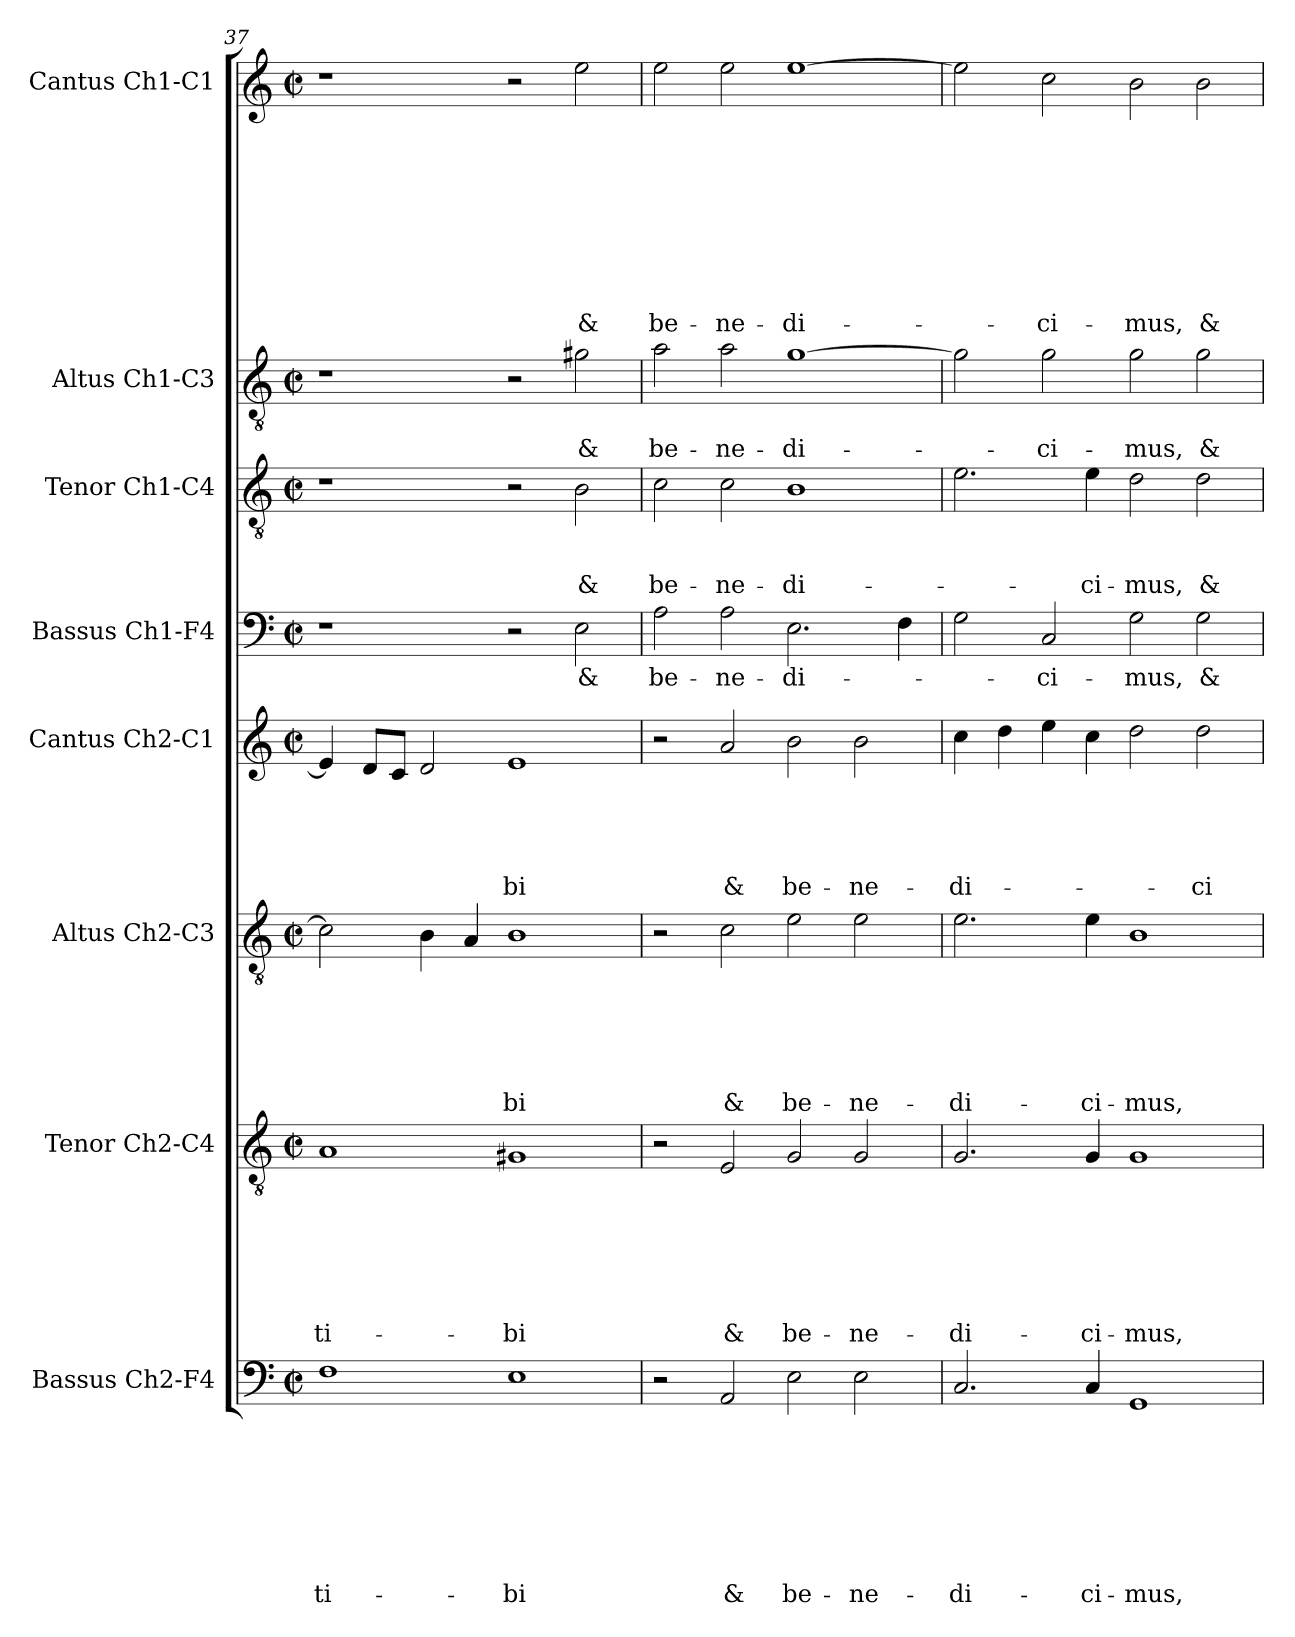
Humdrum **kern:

**kern	**text	**text	**text	**text	**text	**text	**text	**text	**kern	**text	**text	**text	**text	**text	**text	**text	**kern	**text	**text	**text	**text	**text	**text	**kern	**text	**text	**text	**text	**text	**kern	**text	**kern	**text	**text	**text	**kern	**text	**text	**kern	**text	**text	**text	**text	**text	**text	**text	**text	**text
*part8	*part8	*part8	*part8	*part8	*part8	*part8	*part8	*part8	*part7	*part7	*part7	*part7	*part7	*part7	*part7	*part7	*part6	*part6	*part6	*part6	*part6	*part6	*part6	*part5	*part5	*part5	*part5	*part5	*part5	*part4	*part4	*part3	*part3	*part3	*part3	*part2	*part2	*part2	*part1	*part1	*part1	*part1	*part1	*part1	*part1	*part1	*part1	*part1
*staff8	*staff8	*staff8	*staff8	*staff8	*staff8	*staff8	*staff8	*staff8	*staff7	*staff7	*staff7	*staff7	*staff7	*staff7	*staff7	*staff7	*staff6	*staff6	*staff6	*staff6	*staff6	*staff6	*staff6	*staff5	*staff5	*staff5	*staff5	*staff5	*staff5	*staff4	*staff4	*staff3	*staff3	*staff3	*staff3	*staff2	*staff2	*staff2	*staff1	*staff1	*staff1	*staff1	*staff1	*staff1	*staff1	*staff1	*staff1	*staff1
*I"Bassus Ch2-F4	*	*	*	*	*	*	*	*	*I"Tenor Ch2-C4	*	*	*	*	*	*	*	*I"Altus Ch2-C3	*	*	*	*	*	*	*I"Cantus Ch2-C1	*	*	*	*	*	*I"Bassus Ch1-F4	*	*I"Tenor Ch1-C4	*	*	*	*I"Altus Ch1-C3	*	*	*I"Cantus Ch1-C1	*	*	*	*	*	*	*	*	*
*I'B2	*	*	*	*	*	*	*	*	*I'T2	*	*	*	*	*	*	*	*I'A2	*	*	*	*	*	*	*I'C2	*	*	*	*	*	*I'B	*	*I'T	*	*	*	*I'A	*	*	*I'C	*	*	*	*	*	*	*	*	*
*clefF4	*	*	*	*	*	*	*	*	*clefGv2	*	*	*	*	*	*	*	*clefGv2	*	*	*	*	*	*	*clefG2	*	*	*	*	*	*clefF4	*	*clefGv2	*	*	*	*clefGv2	*	*	*clefG2	*	*	*	*	*	*	*	*	*
*k[]	*	*	*	*	*	*	*	*	*k[]	*	*	*	*	*	*	*	*k[]	*	*	*	*	*	*	*k[]	*	*	*	*	*	*k[]	*	*k[]	*	*	*	*k[]	*	*	*k[]	*	*	*	*	*	*	*	*	*
*C:	*	*	*	*	*	*	*	*	*C:	*	*	*	*	*	*	*	*C:	*	*	*	*	*	*	*C:	*	*	*	*	*	*C:	*	*C:	*	*	*	*C:	*	*	*C:	*	*	*	*	*	*	*	*	*
*M2/2	*	*	*	*	*	*	*	*	*M2/2	*	*	*	*	*	*	*	*M2/2	*	*	*	*	*	*	*M2/2	*	*	*	*	*	*M2/2	*	*M2/2	*	*	*	*M2/2	*	*	*M2/2	*	*	*	*	*	*	*	*	*
*met(c|)	*	*	*	*	*	*	*	*	*met(c|)	*	*	*	*	*	*	*	*met(c|)	*	*	*	*	*	*	*met(c|)	*	*	*	*	*	*met(c|)	*	*met(c|)	*	*	*	*met(c|)	*	*	*met(c|)	*	*	*	*	*	*	*	*	*
=37	=37	=37	=37	=37	=37	=37	=37	=37	=37	=37	=37	=37	=37	=37	=37	=37	=37	=37	=37	=37	=37	=37	=37	=37	=37	=37	=37	=37	=37	=37	=37	=37	=37	=37	=37	=37	=37	=37	=37	=37	=37	=37	=37	=37	=37	=37	=37	=37
!	!	!	!	!	!	!	!	!LO:LY:b	!	!	!	!	!	!	!	!LO:LY:b	!	!	!	!	!	!	!	!	!	!	!	!	!	!	!	!	!	!	!	!	!	!	!	!	!	!	!	!	!	!	!	!
1F	.	.	.	.	.	.	.	ti-	1A	.	.	.	.	.	.	ti-	2c\]	.	.	.	.	.	.	4e/]	.	.	.	.	.	1r	.	1r	.	.	.	1r	.	.	1r	.	.	.	.	.	.	.	.	.
.	.	.	.	.	.	.	.	.	.	.	.	.	.	.	.	.	.	.	.	.	.	.	.	8d/L	.	.	.	.	.	.	.	.	.	.	.	.	.	.	.	.	.	.	.	.	.	.	.	.
.	.	.	.	.	.	.	.	.	.	.	.	.	.	.	.	.	.	.	.	.	.	.	.	8c/J	.	.	.	.	.	.	.	.	.	.	.	.	.	.	.	.	.	.	.	.	.	.	.	.
.	.	.	.	.	.	.	.	.	.	.	.	.	.	.	.	.	4B\	.	.	.	.	.	.	2d/	.	.	.	.	.	.	.	.	.	.	.	.	.	.	.	.	.	.	.	.	.	.	.	.
.	.	.	.	.	.	.	.	.	.	.	.	.	.	.	.	.	4A/	.	.	.	.	.	.	.	.	.	.	.	.	.	.	.	.	.	.	.	.	.	.	.	.	.	.	.	.	.	.	.
!	!	!	!	!	!	!	!	!LO:LY:b	!	!	!	!	!	!	!	!LO:LY:b	!	!	!	!	!	!	!LO:LY:b	!	!	!	!	!	!LO:LY:b	!	!	!	!	!	!	!	!	!	!	!	!	!	!	!	!	!	!	!
1E	.	.	.	.	.	.	.	-bi	1G#X	.	.	.	.	.	.	-bi	1B	.	.	.	.	.	-bi	1e	.	.	.	.	-bi	2r	.	2r	.	.	.	2r	.	.	2r	.	.	.	.	.	.	.	.	.
!	!	!	!	!	!	!	!	!	!	!	!	!	!	!	!	!	!	!	!	!	!	!	!	!	!	!	!	!	!	!	!LO:LY:b	!	!	!	!LO:LY:b	!	!	!LO:LY:b	!	!	!	!	!	!	!	!	!	!LO:LY:b
.	.	.	.	.	.	.	.	.	.	.	.	.	.	.	.	.	.	.	.	.	.	.	.	.	.	.	.	.	.	2E\	&	2B\	.	.	&	2g#X\	.	&	2ee\	.	.	.	.	.	.	.	.	&
=38	=38	=38	=38	=38	=38	=38	=38	=38	=38	=38	=38	=38	=38	=38	=38	=38	=38	=38	=38	=38	=38	=38	=38	=38	=38	=38	=38	=38	=38	=38	=38	=38	=38	=38	=38	=38	=38	=38	=38	=38	=38	=38	=38	=38	=38	=38	=38	=38
!	!	!	!	!	!	!	!	!	!	!	!	!	!	!	!	!	!	!	!	!	!	!	!	!	!	!	!	!	!	!	!LO:LY:b	!	!	!	!LO:LY:b	!	!	!LO:LY:b	!	!	!	!	!	!	!	!	!	!LO:LY:b
2r	.	.	.	.	.	.	.	.	2r	.	.	.	.	.	.	.	2r	.	.	.	.	.	.	2r	.	.	.	.	.	2A\	be-	2c\	.	.	be-	2a\	.	be-	2ee\	.	.	.	.	.	.	.	.	be-
!	!	!	!	!	!	!	!	!LO:LY:b	!	!	!	!	!	!	!	!LO:LY:b	!	!	!	!	!	!	!LO:LY:b	!	!	!	!	!	!LO:LY:b	!	!LO:LY:b	!	!	!	!LO:LY:b	!	!	!LO:LY:b	!	!	!	!	!	!	!	!	!	!LO:LY:b
2AA/	.	.	.	.	.	.	.	&	2E/	.	.	.	.	.	.	&	2c\	.	.	.	.	.	&	2a/	.	.	.	.	&	2A\	-ne-	2c\	.	.	-ne-	2a\	.	-ne-	2ee\	.	.	.	.	.	.	.	.	-ne-
!	!	!	!	!	!	!	!	!LO:LY:b	!	!	!	!	!	!	!	!LO:LY:b	!	!	!	!	!	!	!LO:LY:b	!	!	!	!	!	!LO:LY:b	!	!LO:LY:b	!	!	!	!LO:LY:b	!	!	!LO:LY:b	!	!	!	!	!	!	!	!	!	!LO:LY:b
2E\	.	.	.	.	.	.	.	be-	2G/	.	.	.	.	.	.	be-	2e\	.	.	.	.	.	be-	2b\	.	.	.	.	be-	2.E\	-di-	1B	.	.	-di-	[1g	.	-di-	[1ee	.	.	.	.	.	.	.	.	-di-
!	!	!	!	!	!	!	!	!LO:LY:b	!	!	!	!	!	!	!	!LO:LY:b	!	!	!	!	!	!	!LO:LY:b	!	!	!	!	!	!LO:LY:b	!	!	!	!	!	!	!	!	!	!	!	!	!	!	!	!	!	!	!
2E\	.	.	.	.	.	.	.	-ne-	2G/	.	.	.	.	.	.	-ne-	2e\	.	.	.	.	.	-ne-	2b\	.	.	.	.	-ne-	.	.	.	.	.	.	.	.	.	.	.	.	.	.	.	.	.	.	.
.	.	.	.	.	.	.	.	.	.	.	.	.	.	.	.	.	.	.	.	.	.	.	.	.	.	.	.	.	.	4F\	.	.	.	.	.	.	.	.	.	.	.	.	.	.	.	.	.	.
!!LO:LB:g=z
=39	=39	=39	=39	=39	=39	=39	=39	=39	=39	=39	=39	=39	=39	=39	=39	=39	=39	=39	=39	=39	=39	=39	=39	=39	=39	=39	=39	=39	=39	=39	=39	=39	=39	=39	=39	=39	=39	=39	=39	=39	=39	=39	=39	=39	=39	=39	=39	=39
!	!	!	!	!	!	!	!	!LO:LY:b	!	!	!	!	!	!	!	!LO:LY:b	!	!	!	!	!	!	!LO:LY:b	!	!	!	!	!	!LO:LY:b	!	!	!	!	!	!	!	!	!	!	!	!	!	!	!	!	!	!	!
2.C/	.	.	.	.	.	.	.	-di-	2.G/	.	.	.	.	.	.	-di-	2.e\	.	.	.	.	.	-di-	4cc\	.	.	.	.	-di-	2G\	.	2.e\	.	.	.	2g\]	.	.	2ee\]	.	.	.	.	.	.	.	.	.
.	.	.	.	.	.	.	.	.	.	.	.	.	.	.	.	.	.	.	.	.	.	.	.	4dd\	.	.	.	.	.	.	.	.	.	.	.	.	.	.	.	.	.	.	.	.	.	.	.	.
!	!	!	!	!	!	!	!	!	!	!	!	!	!	!	!	!	!	!	!	!	!	!	!	!	!	!	!	!	!	!	!LO:LY:b	!	!	!	!	!	!	!LO:LY:b	!	!	!	!	!	!	!	!	!	!LO:LY:b
.	.	.	.	.	.	.	.	.	.	.	.	.	.	.	.	.	.	.	.	.	.	.	.	4ee\	.	.	.	.	.	2C/	-ci-	.	.	.	.	2g\	.	-ci-	2cc\	.	.	.	.	.	.	.	.	-ci-
!	!	!	!	!	!	!	!	!LO:LY:b	!	!	!	!	!	!	!	!LO:LY:b	!	!	!	!	!	!	!LO:LY:b	!	!	!	!	!	!	!	!	!	!	!	!LO:LY:b	!	!	!	!	!	!	!	!	!	!	!	!	!
4C/	.	.	.	.	.	.	.	-ci-	4G/	.	.	.	.	.	.	-ci-	4e\	.	.	.	.	.	-ci-	4cc\	.	.	.	.	.	.	.	4e\	.	.	-ci-	.	.	.	.	.	.	.	.	.	.	.	.	.
!	!	!	!	!	!	!	!	!LO:LY:b	!	!	!	!	!	!	!	!LO:LY:b	!	!	!	!	!	!	!LO:LY:b	!	!	!	!	!	!	!	!LO:LY:b	!	!	!	!LO:LY:b	!	!	!LO:LY:b	!	!	!	!	!	!	!	!	!	!LO:LY:b
1GG	.	.	.	.	.	.	.	-mus,	1G	.	.	.	.	.	.	-mus,	1B	.	.	.	.	.	-mus,	2dd\	.	.	.	.	.	2G\	-mus,	2d\	.	.	-mus,	2g\	.	-mus,	2b\	.	.	.	.	.	.	.	.	-mus,
!	!	!	!	!	!	!	!	!	!	!	!	!	!	!	!	!	!	!	!	!	!	!	!	!	!	!	!	!	!LO:LY:b	!	!LO:LY:b	!	!	!	!LO:LY:b	!	!	!LO:LY:b	!	!	!	!	!	!	!	!	!	!LO:LY:b
.	.	.	.	.	.	.	.	.	.	.	.	.	.	.	.	.	.	.	.	.	.	.	.	2dd\	.	.	.	.	-ci-	2G\	&	2d\	.	.	&	2g\	.	&	2b\	.	.	.	.	.	.	.	.	&
=	=	=	=	=	=	=	=	=	=	=	=	=	=	=	=	=	=	=	=	=	=	=	=	=	=	=	=	=	=	=	=	=	=	=	=	=	=	=	=	=	=	=	=	=	=	=	=	=
*-	*-	*-	*-	*-	*-	*-	*-	*-	*-	*-	*-	*-	*-	*-	*-	*-	*-	*-	*-	*-	*-	*-	*-	*-	*-	*-	*-	*-	*-	*-	*-	*-	*-	*-	*-	*-	*-	*-	*-	*-	*-	*-	*-	*-	*-	*-	*-	*-
